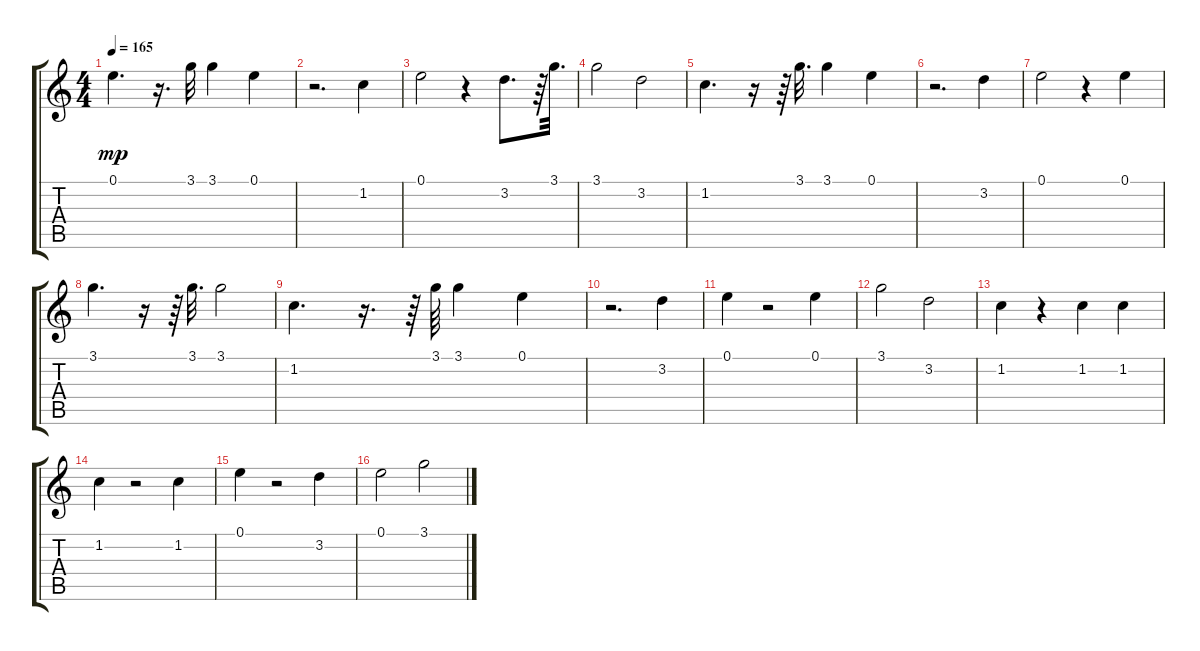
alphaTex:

\track "" {instrument acousticguitarsteel}
\staff {score tabs}
\tuning (E4 B3 G3 D3 A2 E2) {hide}
\ts (4 4)
\tempo 165
\clef g2
\ks c
0.1.4{d dy mp} r.16{d} 3.1.32 3.1.4 0.1.4 |
r.2{d} 1.2.4 |
0.1.2 r.4 3.2.8{d} r.64 3.1.32{d} |
3.1.2 3.2.2 |
1.2.4{d} r.16 r.64 3.1.32{d} 3.1.4 0.1.4 |
r.2{d} 3.2.4 |
0.1.2 r.4 0.1.4 |
3.1.4{d} r.16 r.64 3.1.32{d} 3.1.2 |
1.2.4{d} r.16{d} r.64 3.1.64 3.1.4 0.1.4 |
r.2{d} 3.2.4 |
0.1.4 r.2 0.1.4 |
3.1.2 3.2.2 |
1.2.4 r.4 1.2.4 1.2.4 |
1.2.4 r.2 1.2.4 |
0.1.4 r.2 3.2.4 |
0.1.2 3.1.2
